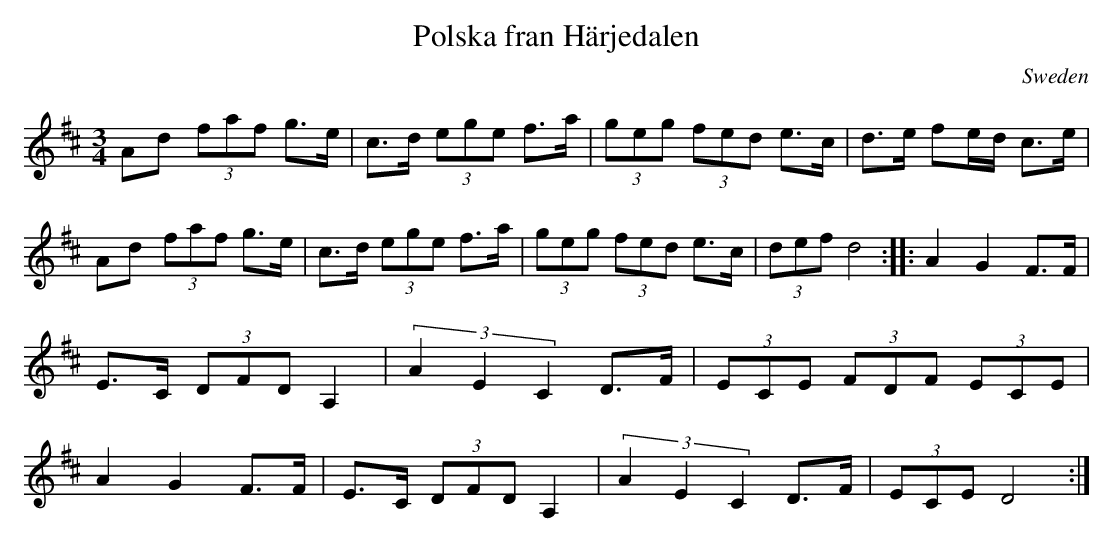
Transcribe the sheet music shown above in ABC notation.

X:1
T:Polska fran Härjedalen
M:3/4
O:Sweden
K:D
Ad (3faf g>e|c>d (3ege f>a|(3geg (3fed e>c| d>e fe/2d/2 c>e|\
Ad (3faf g>e|c>d (3ege f>a|(3geg (3fed e>c| (3def d4::\
A2G2F>F|E>C (3DFD A,2|(3A2E2C2 D>F|(3ECE (3FDF (3ECE|\
A2G2F>F|E>C (3DFD A,2|(3A2E2C2 D>F|(3ECE D4:|
